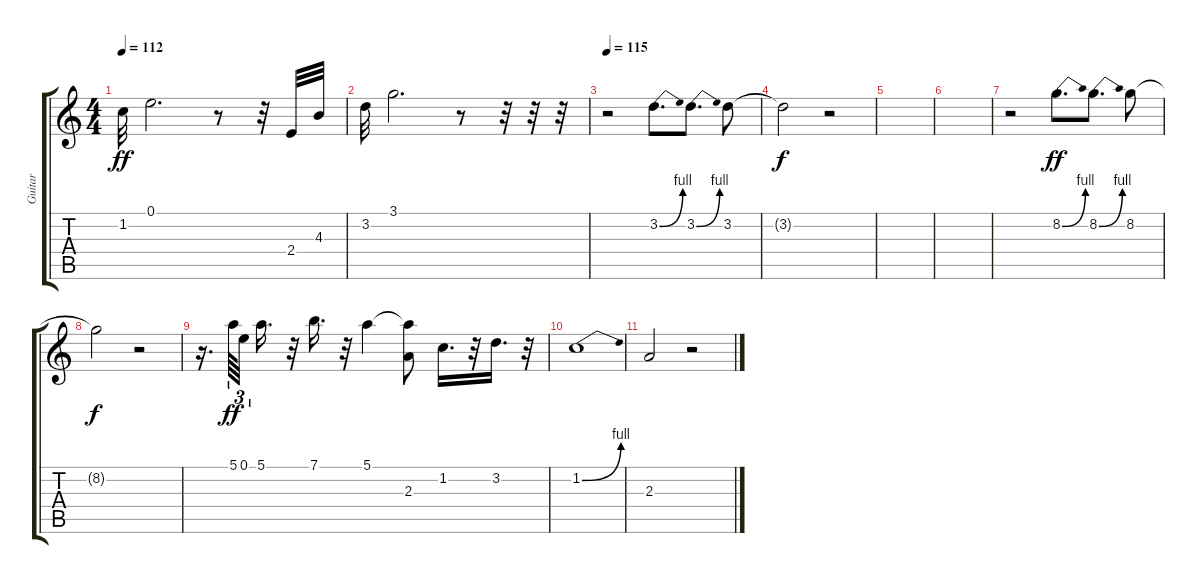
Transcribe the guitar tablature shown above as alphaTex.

\track ("Guitar" "Guitar") {instrument electricguitarclean}
\staff {score tabs}
\tuning (E4 B3 G3 D3 A2 E2) {hide}
\ts (4 4)
\tempo 112
\clef g2
\ks c
1.2.32{dy ff} 0.1.2{d} r.8 r.32 2.4.32 4.3.32 |
3.2.32 3.1.2{d} r.8 r.32 r.32 r.32 |
\tempo 115
r.2{volume 13 instrument distortionguitar} 3.2{be (bend 0 0 60 4)}.8{d} 3.2{be (bend 0 0 60 4)}.8{d} 3.2.8 |
3.2{t}.2{dy f} r.2 |
|
|
r.2 8.2{be (bend 0 0 60 4)}.8{d dy ff} 8.2{be (bend 0 0 60 4)}.8{d} 8.2.8 |
8.2{t}.2{dy f} r.2 |
r.16{d} 5.1.64{tu (3 2) dy ff} 0.1.32{tu (3 2) beam splitsecondary} 5.1.16{d} r.32 7.1.16{d} r.32 5.1.4 (5.1{t} 2.3).8 1.2.16{d} r.32 3.2.16{d} r.32 |
1.2{be (bend 0 0 60 4)}.1 |
2.3.2 r.2
